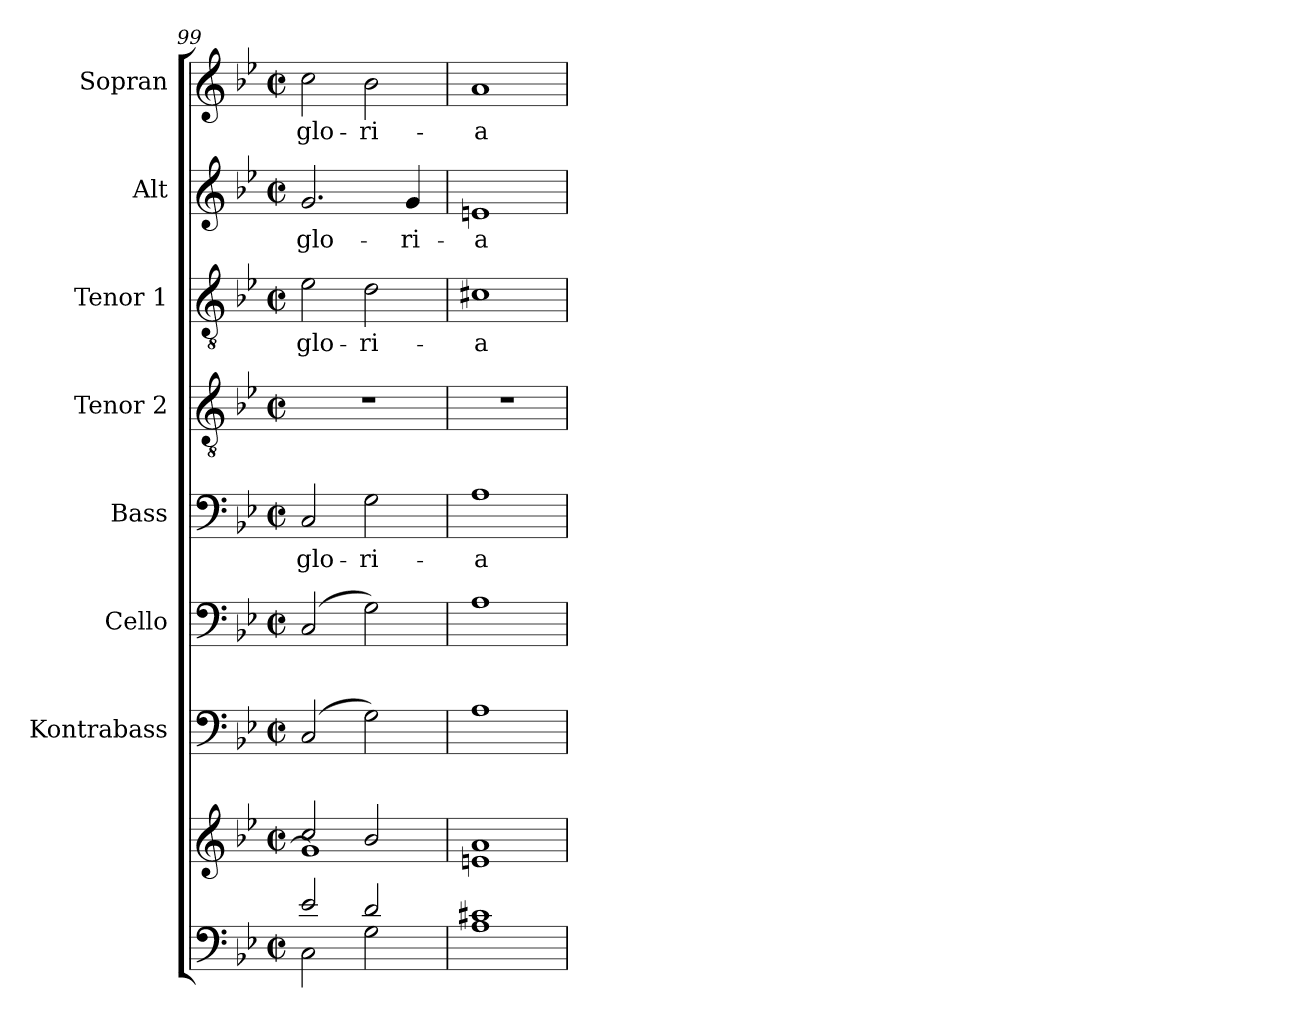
**kern	**kern	**kern	**kern	**kern	**text	**kern	**kern	**text	**kern	**text	**kern	**text
*part8	*part8	*part7	*part6	*part5	*part5	*part4	*part3	*part3	*part2	*part2	*part1	*part1
*staff9	*staff8	*staff7	*staff6	*staff5	*staff5	*staff4	*staff3	*staff3	*staff2	*staff2	*staff1	*staff1
*	*	*I"Kontrabass	*I"Cello	*I"Bass	*	*I"Tenor 2	*I"Tenor 1	*	*I"Alt	*	*I"Sopran	*
*	*	*I'Kb.	*	*I'B.	*	*I'T. 2	*I'T. 1	*	*I'A.	*	*I'S.	*
*clefF4	*clefG2	*clefF4	*clefF4	*clefF4	*	*clefGv2	*clefGv2	*	*clefG2	*	*clefG2	*
*	*	*ITrd7c12	*	*	*	*	*	*	*	*	*	*
*k[b-e-]	*k[b-e-]	*k[b-e-]	*k[b-e-]	*k[b-e-]	*	*k[b-e-]	*k[b-e-]	*	*k[b-e-]	*	*k[b-e-]	*
*B-:	*B-:	*B-:	*B-:	*B-:	*	*B-:	*B-:	*	*B-:	*	*B-:	*
*M2/2	*M2/2	*M2/2	*M2/2	*M2/2	*	*M2/2	*M2/2	*	*M2/2	*	*M2/2	*
*met(c|)	*met(c|)	*met(c|)	*met(c|)	*met(c|)	*	*met(c|)	*met(c|)	*	*met(c|)	*	*met(c|)	*
=99	=99	=99	=99	=99	=99	=99	=99	=99	=99	=99	=99	=99
*^	*^	*	*	*	*	*	*	*	*	*	*	*
!	!	!	!	!	!	!	!LO:LY:b	!	!	!LO:LY:b	!	!LO:LY:b	!	!LO:LY:b
2e-/	2C\	2cc/	1g]	(2CC/	(2C/	2C/	glo-	1r	2e-\	glo-	2.g/	glo-	2cc\	glo-
!	!	!	!	!	!	!	!LO:LY:b	!	!	!LO:LY:b	!	!	!	!LO:LY:b
2d/	2G\	2b-/	.	2GG\)	2G\)	2G\	-ri-	.	2d\	-ri-	.	.	2b-\	-ri-
!	!	!	!	!	!	!	!	!	!	!	!	!LO:LY:b	!	!
.	.	.	.	.	.	.	.	.	.	.	4g/	-ri-	.	.
=100	=100	=100	=100	=100	=100	=100	=100	=100	=100	=100	=100	=100	=100	=100
!	!	!	!	!	!	!	!LO:LY:b	!	!	!LO:LY:b	!	!LO:LY:b	!	!LO:LY:b
1c#X	1A	1a	1en	1AA	1A	1A	-a	1r	1c#X	-a	1en	-a	1a	-a
*v	*v	*	*	*	*	*	*	*	*	*	*	*	*	*
*	*v	*v	*	*	*	*	*	*	*	*	*	*	*
=	=	=	=	=	=	=	=	=	=	=	=	=
*-	*-	*-	*-	*-	*-	*-	*-	*-	*-	*-	*-	*-
